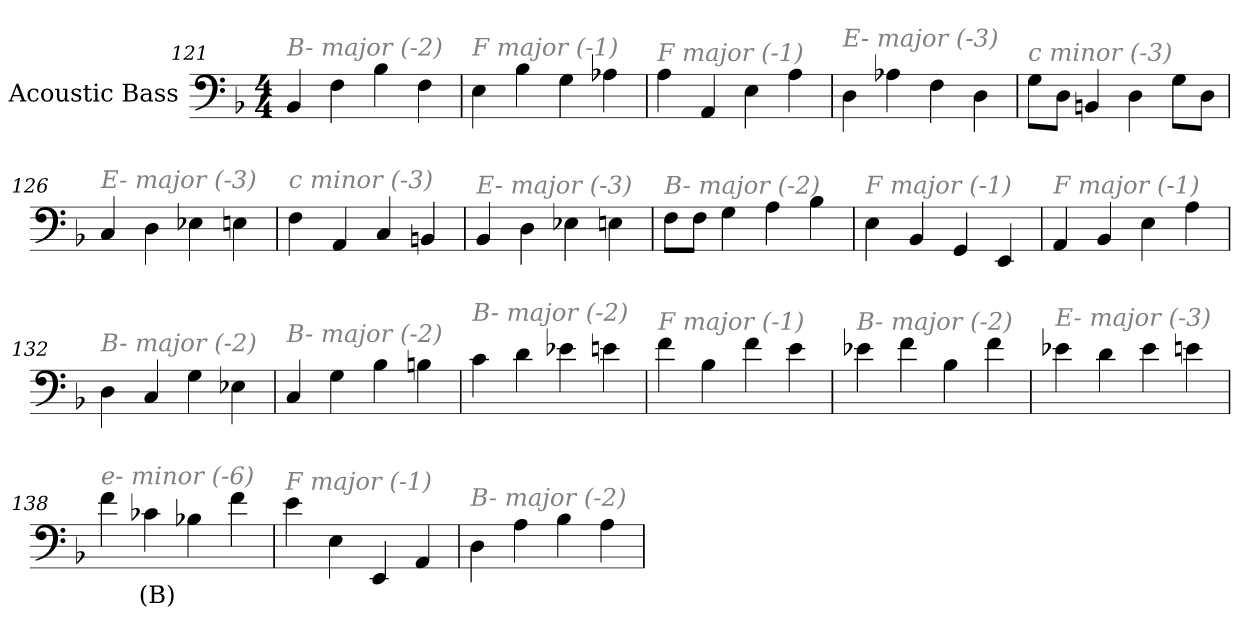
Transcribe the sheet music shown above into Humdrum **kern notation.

**kern	**text
*part1	*part1
*staff1	*staff1
*I"Acoustic Bass	*
*clefF4	*
*ITrd7c12	*
*k[b-]	*
*F:	*
*M4/4	*
=121	=121
!LO:TX:i:color=#808080:t=B- major (-2)	!
4BBB-	.
4FF	.
4BB-	.
4FF	.
=122	=122
!LO:TX:i:color=#808080:t=F major (-1)	!
4EE	.
4BB-	.
4GG	.
4AA-X	.
=123	=123
!LO:TX:i:color=#808080:t=F major (-1)	!
4AA	.
4AAA	.
4EE	.
4AA	.
=124	=124
!LO:TX:i:color=#808080:t=E- major (-3)	!
4DD	.
4AA-X	.
4FF	.
4DD	.
=125	=125
!LO:TX:i:color=#808080:t=c minor (-3)	!
8GGL	.
8DDJ	.
4BBBn	.
4DD	.
8GGL	.
8DDJ	.
=126	=126
!LO:TX:i:color=#808080:t=E- major (-3)	!
4CC	.
4DD	.
4EE-X	.
4EEn	.
=127	=127
!LO:TX:i:color=#808080:t=c minor (-3)	!
4FF	.
4AAA	.
4CC	.
4BBBn	.
=128	=128
!LO:TX:i:color=#808080:t=E- major (-3)	!
4BBB-	.
4DD	.
4EE-X	.
4EEn	.
=129	=129
!LO:TX:i:color=#808080:t=B- major (-2)	!
8FFL	.
8FFJ	.
4GG	.
4AA	.
4BB-	.
=130	=130
!LO:TX:i:color=#808080:t=F major (-1)	!
4EE	.
4BBB-	.
4GGG	.
4EEE	.
=131	=131
!LO:TX:i:color=#808080:t=F major (-1)	!
4AAA	.
4BBB-	.
4EE	.
4AA	.
=132	=132
!LO:TX:i:color=#808080:t=B- major (-2)	!
4DD	.
4CC	.
4GG	.
4EE-X	.
=133	=133
!LO:TX:i:color=#808080:t=B- major (-2)	!
4CC	.
4GG	.
4BB-	.
4BBn	.
=134	=134
!LO:TX:i:color=#808080:t=B- major (-2)	!
4C	.
4D	.
4E-X	.
4En	.
=135	=135
!LO:TX:i:color=#808080:t=F major (-1)	!
4F	.
4BB-	.
4F	.
4E	.
=136	=136
!LO:TX:i:color=#808080:t=B- major (-2)	!
4E-X	.
4F	.
4BB-	.
4F	.
=137	=137
!LO:TX:i:color=#808080:t=E- major (-3)	!
4E-X	.
4D	.
4E-	.
4En	.
=138	=138
!LO:TX:i:color=#808080:t=e- minor (-6)	!
4F	.
4C-Xi	(B)
4BB-X	.
4F	.
=139	=139
!LO:TX:i:color=#808080:t=F major (-1)	!
4E	.
4EE	.
4EEE	.
4AAA	.
=140	=140
!LO:TX:i:color=#808080:t=B- major (-2)	!
4DD	.
4AA	.
4BB-	.
4AA	.
=	=
*-	*-
